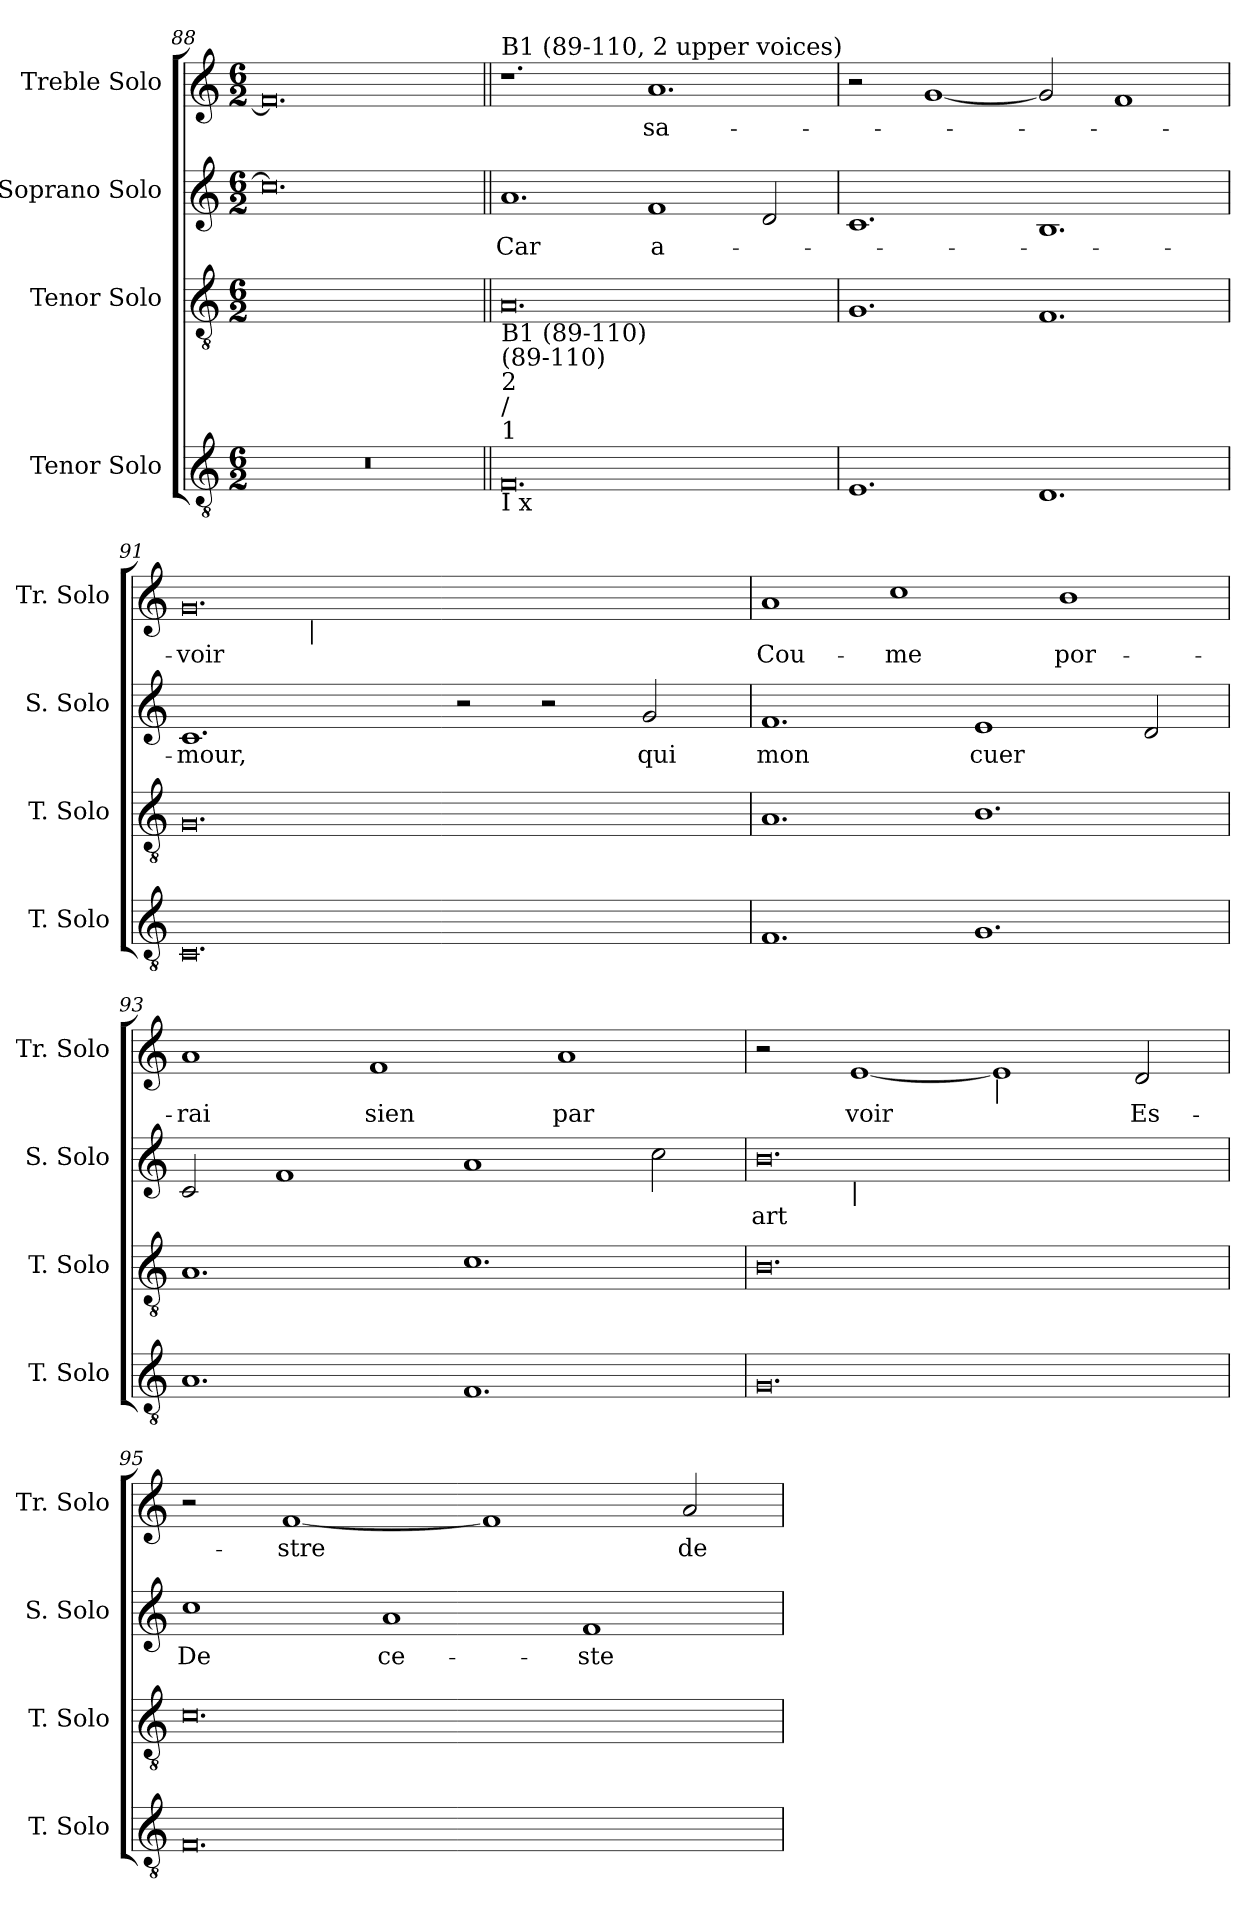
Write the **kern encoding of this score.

**kern	**kern	**kern	**text	**kern	**text
*part4	*part3	*part2	*part2	*part1	*part1
*staff4	*staff3	*staff2	*staff2	*staff1	*staff1
*I"Tenor Solo	*I"Tenor Solo	*I"Soprano Solo	*	*I"Treble Solo	*
*I'T. Solo	*I'T. Solo	*I'S. Solo	*	*I'Tr. Solo	*
*clefGv2	*clefGv2	*clefG2	*	*clefG2	*
*ITrd7c12	*ITrd7c12	*	*	*	*
*k[]	*k[]	*k[]	*	*k[]	*
*C:	*C:	*C:	*	*C:	*
*M6/2	*M6/2	*M6/2	*	*M6/2	*
=88	=88	=88	=88	=88	=88
!LO:N:vis=1	!	!	!	!	!
0.r	0.Ciyy]	0.cci]	.	0.fi]	.
=89||	=89||	=89||	=89||	=89||	=89||
!	!	!	!	!LO:TX:a:t=B1 (89-110, 2 upper voices)	!
!	!LO:TX:b:t=B1 (89-110)	!	!	!	!
!LO:TX:b:t=I x	!	!	!	!	!
!LO:TX:t=1	!	!	!	!	!
!LO:TX:t=/	!	!	!	!	!
!LO:TX:t=2	!	!	!	!	!
!LO:TX:t=(89-110)	!	!	!	!	!
!	!	!	!LO:LY:b:color=#000000	!	!
0.FFi	0.AAi	1.ai	Car	1.r	.
!	!	!	!LO:LY:b:color=#000000	!	!
!	!	!	!	!	!LO:LY:b:color=#000000
.	.	1fi	a-	1.ai	sa-
.	.	2di/	.	.	.
=90	=90	=90	=90	=90	=90
1.EEi	1.GGi	1.ci	.	2r	.
.	.	.	.	[<1gi	.
1.DDi	1.FFi	1.Bi	.	2gi/]	.
.	.	.	.	1fi	.
=91	=91	=91	=91	=91	=91
!	!	!	!LO:LY:b:color=#000000	!	!
!	!	!	!	!	!LO:LY:b:color=#000000
*	*	*	*	*^	*
0.CCi	0.GGi	1.ci	-mour,	0.gi	4ryy	-voir
.	.	.	.	.	8ryy	.
.	.	.	.	.	16ryy	.
.	.	.	.	.	128..ryy	.
!	!	!	!	!	!LO:TX:b:i:t=|	!
.	.	.	.	.	1ryy	.
.	.	.	.	.	1ryy	.
.	.	2r	.	.	.	.
.	.	2r	.	.	.	.
.	.	.	.	.	2ryy	.
!	!	!	!LO:LY:b:color=#000000	!	!	!
.	.	2gi/	qui	.	.	.
.	.	.	.	.	32ryy	.
.	.	.	.	.	64ryy	.
.	.	.	.	.	512ryy	.
*	*	*	*	*v	*v	*
!!LO:LB:g=z
=92	=92	=92	=92	=92	=92
*	*	*	*	*^	*
!	!	!	!LO:LY:b:color=#000000	!	!	!
*	*	*	*	*v	*v	*
*	*	*	*	*^	*
!	!	!	!	!	!	!LO:LY:b:color=#000000
*	*	*	*	*v	*v	*
1.FFi	1.AAi	1.fi	mon	1ai	Cou-
!	!	!	!	!	!LO:LY:b:color=#000000
.	.	.	.	1cci	-me
!	!	!	!LO:LY:b:color=#000000	!	!
1.GGi	1.BBi	1ei	cuer	.	.
!	!	!	!	!	!LO:LY:b:color=#000000
.	.	.	.	1bi	por-
.	.	2di/	.	.	.
=93	=93	=93	=93	=93	=93
!	!	!	!	!	!LO:LY:b:color=#000000
1.AAi	1.AAi	2ci/	.	1ai	-rai
.	.	1fi	.	.	.
!	!	!	!	!	!LO:LY:b:color=#000000
.	.	.	.	1fi	sien
1.FFi	1.Ci	1ai	.	.	.
!	!	!	!	!	!LO:LY:b:color=#000000
.	.	.	.	1ai	par
.	.	2cci\	.	.	.
=94	=94	=94	=94	=94	=94
!	!	!	!LO:LY:b:color=#000000	!	!
*	*	*^	*	*	*
0.GGi	0.BBi	0.bi	2ryy	art	2r	.
!	!	!	!LO:TX:b:i:t=|	!	!	!
!	!	!	!	!	!	!LO:LY:b:color=#000000
.	.	.	1ryy	.	[<1ei	voir
!	!	!	!	!	!LO:TX:b:i:t=|	!
.	.	.	1.ryy	.	1ei]	.
!	!	!	!	!	!	!LO:LY:b:color=#000000
.	.	.	.	.	2di/	Es-
*	*	*v	*v	*	*	*
=95	=95	=95	=95	=95	=95
*	*	*^	*	*	*
!	!	!	!	!LO:LY:b:color=#000000	!	!
*	*	*v	*v	*	*	*
0.FFi	0.Ci	1cci	De	2r	.
!	!	!	!	!	!LO:LY:b:color=#000000
.	.	.	.	[<1fi	-stre
!	!	!	!LO:LY:b:color=#000000	!	!
.	.	1ai	ce-	.	.
.	.	.	.	1fi]	.
!	!	!	!LO:LY:b:color=#000000	!	!
.	.	1fi	-ste	.	.
!	!	!	!	!	!LO:LY:b:color=#000000
.	.	.	.	2ai/	de
=	=	=	=	=	=
*-	*-	*-	*-	*-	*-
